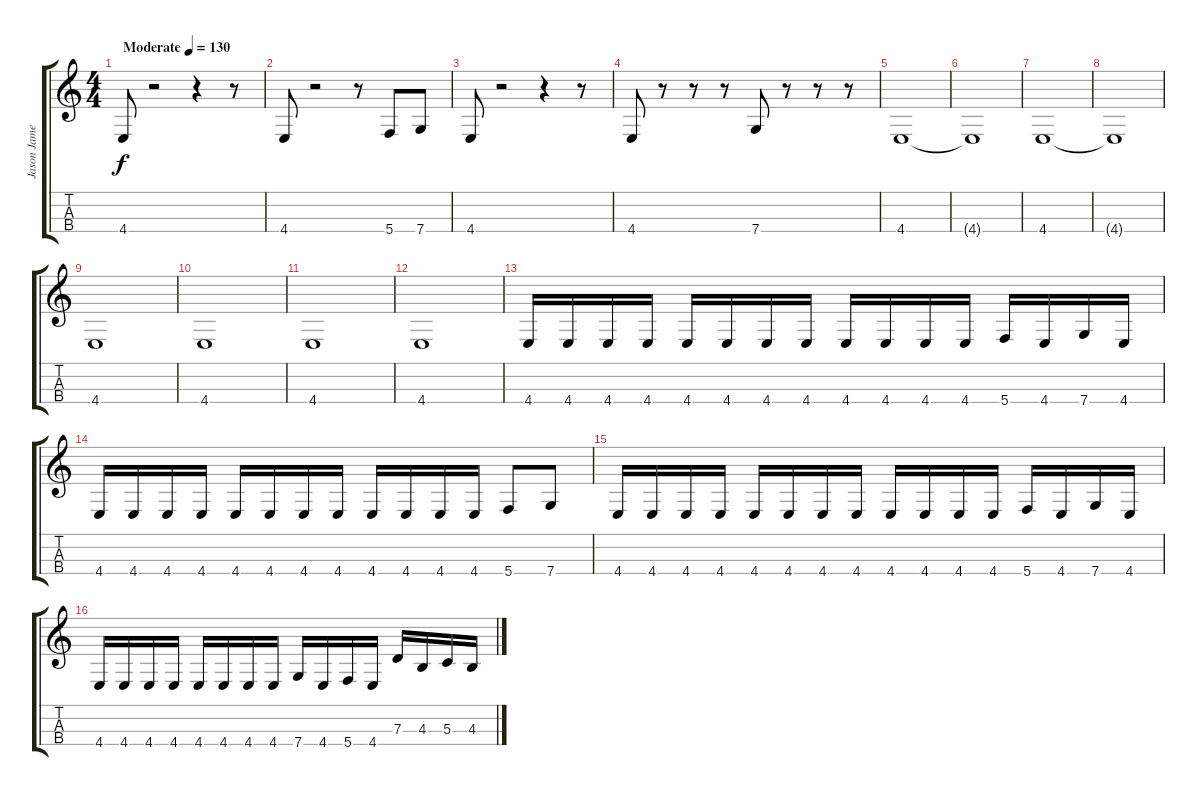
\track ("Jason James " "Jason Jame") {instrument electricbasspick}
\staff {score tabs}
\tuning (F3 C3 G2 C2) {hide}
\ts (4 4)
\tempo (130 "Moderate")
\clef g2
\ks c
4.4.8{dy f instrument electricbasspick} r.2 r.4 r.8 |
4.4.8 r.2 r.8 5.4.8 7.4.8 |
4.4.8 r.2 r.4 r.8 |
4.4.8 r.8 r.8 r.8 7.4.8 r.8 r.8 r.8 |
4.4.1 |
4.4{t}.1 |
4.4.1 |
4.4{t}.1 |
4.4.1 |
4.4.1 |
4.4.1 |
4.4.1 |
4.4.16 4.4.16 4.4.16 4.4.16 4.4.16 4.4.16 4.4.16 4.4.16 4.4.16 4.4.16 4.4.16 4.4.16 5.4.16 4.4.16 7.4.16 4.4.16 |
4.4.16 4.4.16 4.4.16 4.4.16 4.4.16 4.4.16 4.4.16 4.4.16 4.4.16 4.4.16 4.4.16 4.4.16 5.4.8 7.4.8 |
4.4.16 4.4.16 4.4.16 4.4.16 4.4.16 4.4.16 4.4.16 4.4.16 4.4.16 4.4.16 4.4.16 4.4.16 5.4.16 4.4.16 7.4.16 4.4.16 |
4.4.16 4.4.16 4.4.16 4.4.16 4.4.16 4.4.16 4.4.16 4.4.16 7.4.16 4.4.16 5.4.16 4.4.16 7.3.16 4.3.16 5.3.16 4.3.16
